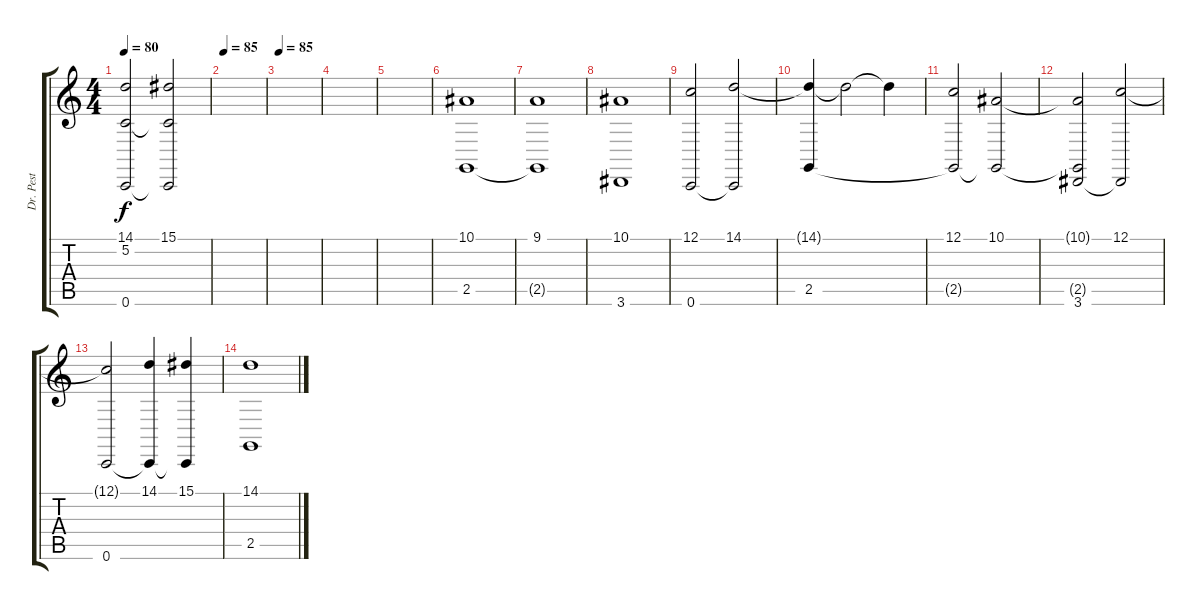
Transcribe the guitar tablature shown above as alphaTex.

\track ("Dr. Pest" "Dr. Pest") {instrument stringensemble1}
\staff {score tabs}
\tuning (C4 G3 Eb3 Bb2 F2 C2) {hide}
\ts (4 4)
\tempo 80
\clef g2
\ks c
(14.1 5.2{t} 0.6{t}).2{dy f} (15.1 5.2{t} 0.6{t}).2 |
\tempo 85
|
\tempo 85
|
|
|
(10.1 2.5).1 |
(9.1 2.5{t}).1 |
(10.1 3.6).1 |
(12.1 0.6).2 (14.1 0.6{t}).2 |
(14.1{t} 2.5).4 14.1{t}.2 14.1{t}.4 |
(12.1 2.5{t}).2 (10.1 2.5{t}).2 |
(10.1{t} 2.5{t} 3.6).2 (12.1 3.6{t}).2 |
(12.1{t} 0.6).2 (14.1 0.6{t}).4 (15.1 0.6{t}).4 |
(14.1 2.5).1
